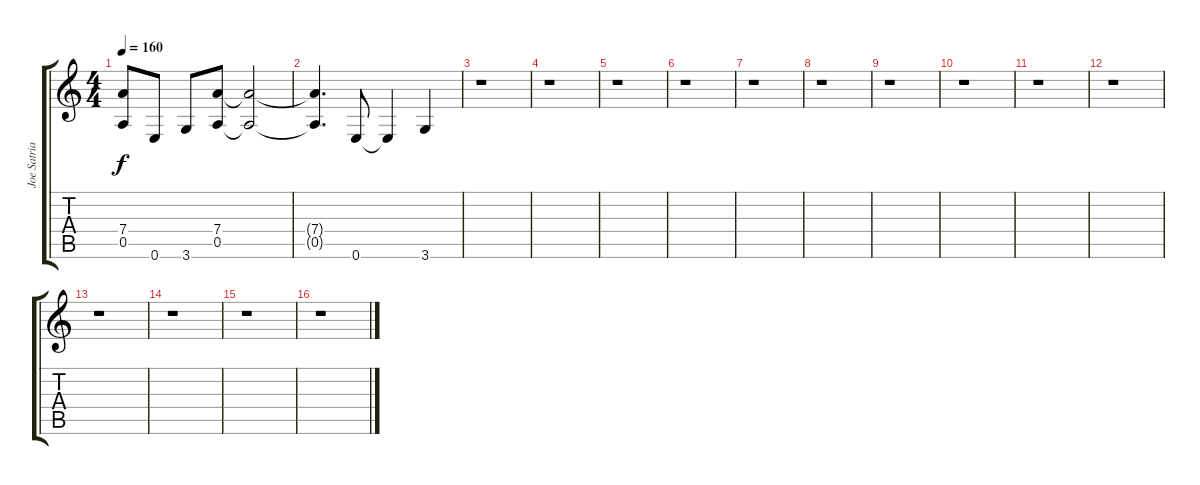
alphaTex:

\track ("Joe Satriani overdubs" "Joe Satria") {instrument distortionguitar}
\staff {score tabs}
\tuning (E4 B3 G3 D3 A2 E2) {hide}
\ts (4 4)
\tempo 160
\clef g2
\ks c
(7.4 0.5).8{dy f} 0.6.8 3.6.8 (7.4 0.5).8 (7.4{t} 0.5{t}).2 |
(7.4{t} 0.5{t}).4{d} 0.6.8 0.6{t}.4 3.6.4 |
r.1 |
r.1 |
r.1 |
r.1 |
r.1 |
r.1 |
r.1 |
r.1 |
r.1 |
r.1 |
r.1 |
r.1 |
r.1 |
r.1
